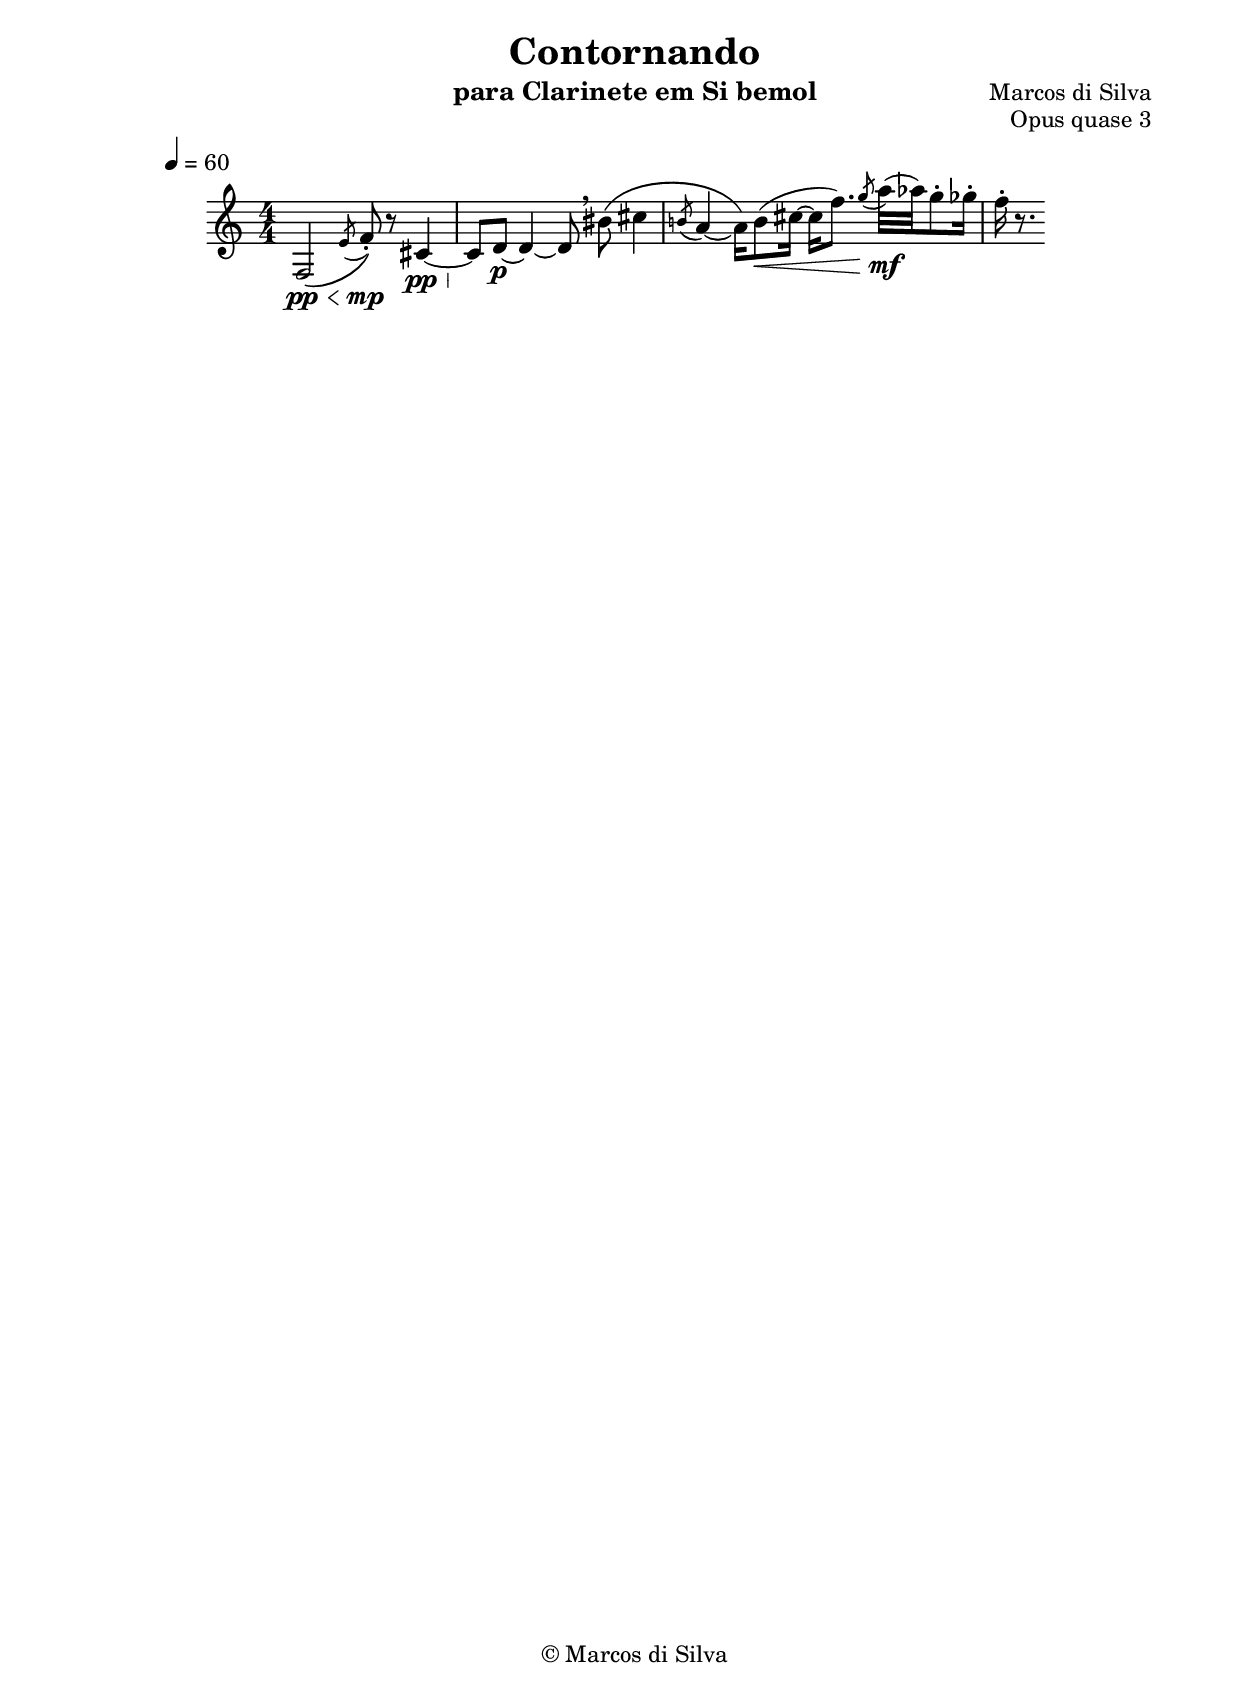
\version "2.10.0"

%% variáveis

global = {
  \tempo 4=60
  
}

segAA = {
  \relative c {
    %% contorno 1
    f2\pp\<\( \acciaccatura e'8 f8-.\)\mp r cis4~\pp\<
    %% contorno 2
    cis8\! d~\p d4~ d8 \breathe bis'\( cis4 \acciaccatura b!8 a4~
    %% contorno 3
    a16\) b8\<( cis16~ cis f8.) \acciaccatura g8 a32\mf( aes) g8-. ges16-. f-. r8.
    %% contorno 4
  }
}

%% partitura

\book {
  \header {
    title = "Contornando"
    instrument = "para Clarinete em Si bemol"
    opus = "Opus quase 3"
    composer = "Marcos di Silva"
    date = "2007"
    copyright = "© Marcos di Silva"
  }
  \score {
    \new Staff <<
      \set Staff.midiInstrument = "clarinet"
      \global
      {
        \segAA
      }
    >>
    \midi { }
    \layout {
      \context { \Score
                 \override MetronomeMark #'extra-offset = #'(-9 . 0)
                 \override MetronomeMark #'padding = #'3
               }
      \context { \Staff
                 \override TimeSignature #'style = #'numbered
               }
      \context { \Voice
                 \override Glissando #'thickness = #3
                 \override Glissando #'gap = #0.1
               }
      \context {
        \Staff \consists "Horizontal_bracket_engraver"
      }
    }
  }
  \paper {
    #(set-paper-size "a4")
    line-width = 17.5\cm
    bottom-margin = 1.5\cm
    left-margin = 2\cm
    print-page-number = ##t
    ragged-last-bottom = ##t
  }
}
